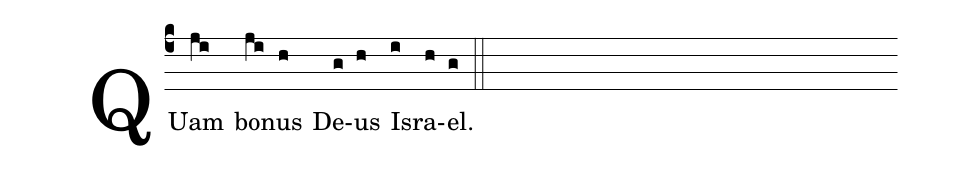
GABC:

%%
(c4)
QUam(ji) bo(ji)nus(h) De(g)us(h) Is(i)ra(h)el.(g) (::)
